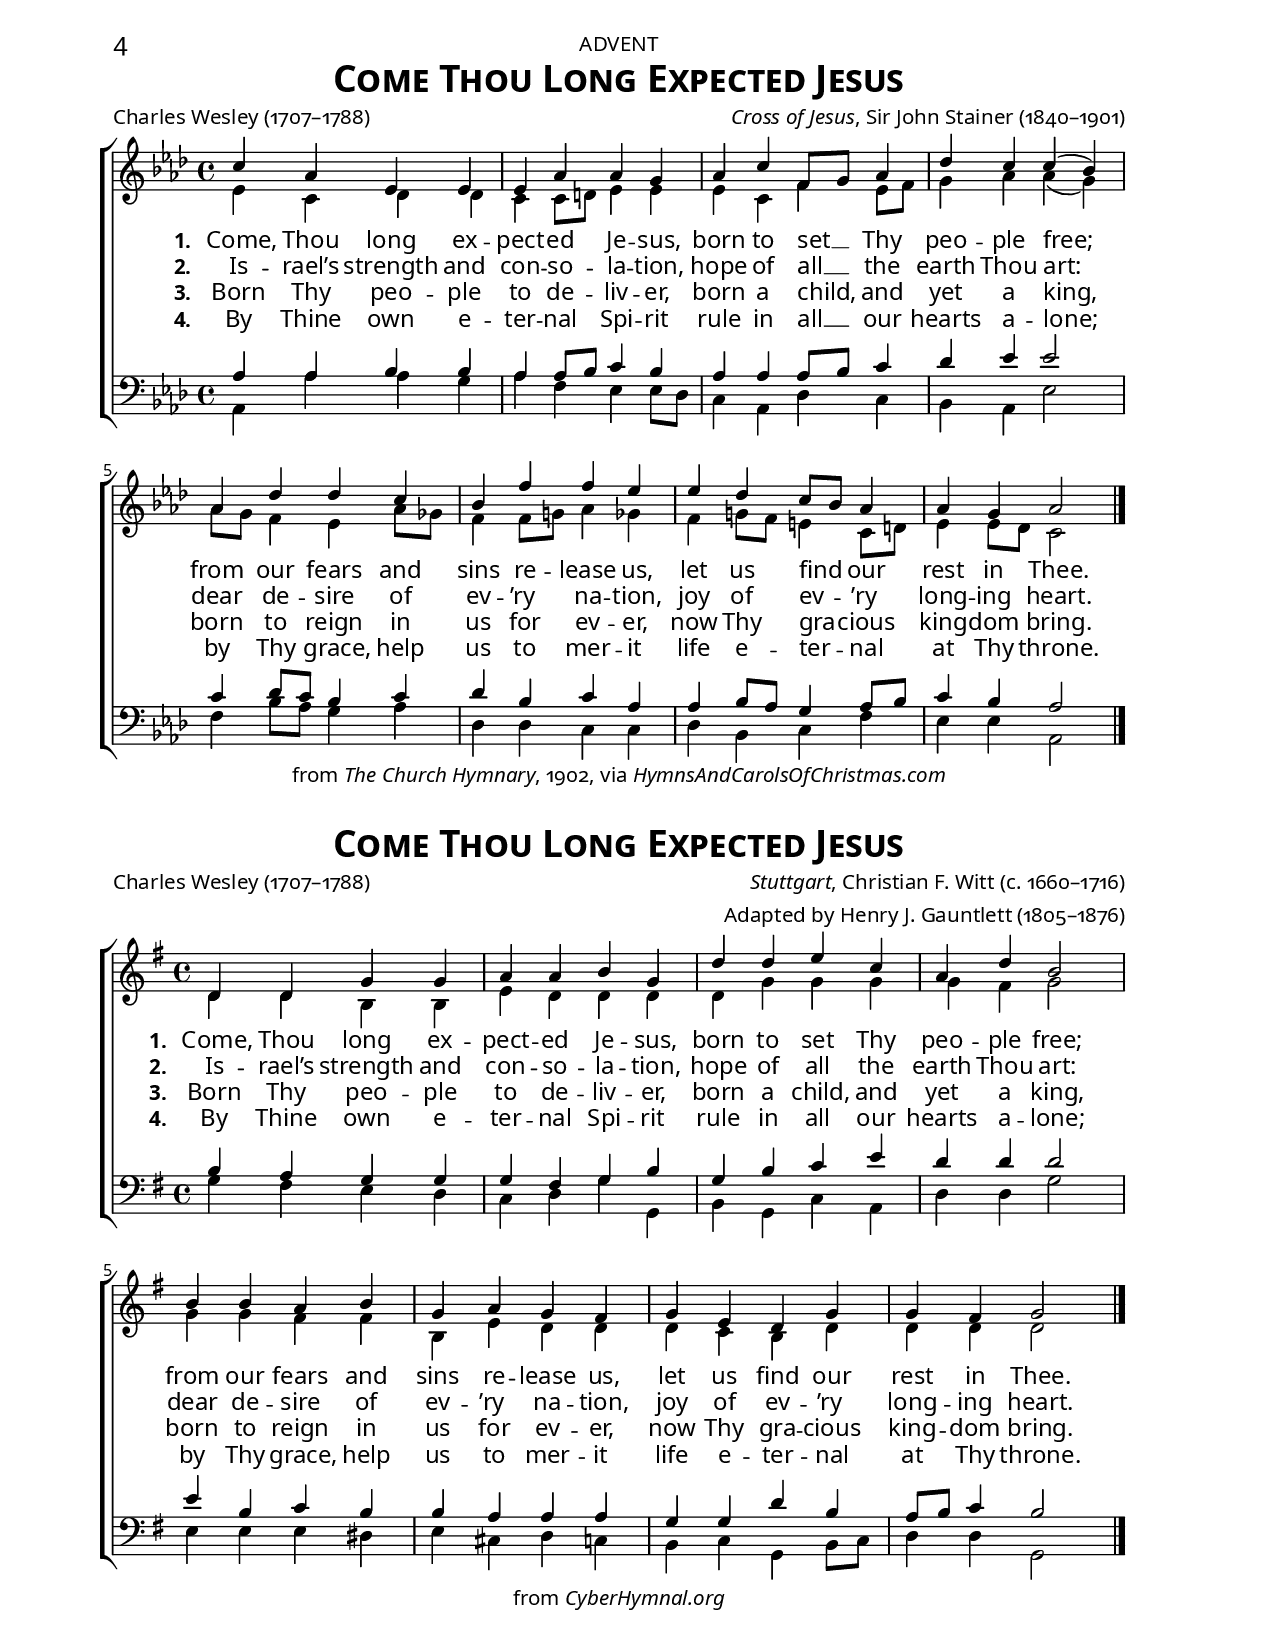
\version "2.14.2"
\include "util.ly"
\header {
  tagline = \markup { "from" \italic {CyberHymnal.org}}
}
\paper {
  print-all-headers = ##t
  paper-height = 11\in
  paper-width = 8.5\in
  indent = 0\in
  %system-system-spacing = #'((basic-distance . 10) (padding . 0))
  system-system-spacing =
    #'((basic-distance . 0)
       (minimum-distance . 0)
       (padding . -10)
       (stretchability . 100))
  score-markup-spacing =
    #'((basic-distance . 0)
       (minimum-distance . 0)
       (padding . 0)
       (stretchability . 0))
  ragged-last-bottom = ##f
  ragged-bottom = ##f
  two-sided = ##t
  inner-margin = 1\in
  outer-margin = 0.75\in
  top-margin = 0.26\in
  bottom-margin = 0.25\in
  first-page-number = #004
  print-first-page-number = ##t
  headerLine = \markup{\override #'(font-name . "Garamond Premier Pro") \smallCaps advent}
  oddHeaderMarkup = \markup\fill-line{
     \override #'(font-name . "Garamond Premier Pro")\abs-fontsize #12.5
     \combine 
        \fill-line{"" \on-the-fly #print-page-number-check-first
        \oldStylePageNum""
        }
        \fill-line{\headerLine}
  }
  evenHeaderMarkup = \markup {
     \override #'(font-name . "Garamond Premier Pro")\abs-fontsize #12.5
     \combine
        \on-the-fly #print-page-number-check-first
        \oldStylePageNum""
        \fill-line{\headerLine}
  }
}
#(set-global-staff-size 18) \paper{ #(define fonts (make-pango-font-tree "Garamond Premier Pro" "Garamond Premier Pro" "Garamond Premier Pro" (/ 18 20))) }
global = {
  \key aes \major
  \time 4/4
  \autoBeamOff
}

sopMusic = \relative c' {
  c'4 aes ees ees |
  ees aes aes g |
  aes c f,8[ g] aes4 |
  des c c( bes) |
  
  aes des des c |
  bes f' f ees |
  ees des c8[ bes] aes4 |
  aes g aes2 \bar "|."
}
sopWords = \lyricmode {
  
}

altoMusic = \relative c' {
  ees4 c des des |
  c c8[ d] ees4 ees |
  ees c f ees8[ f] |
  g4 aes aes( g) |
  
  aes8[ g] f4 ees aes8[ ges] |
  f4 f8[ g!] aes4 ges |
  f g!8[ f] e4 c8[ d] |
  ees4 ees8[ des] c2 \bar "|."
}
altoWords = \lyricmode {
  \dropLyricsVII
  \set stanza = #"1. "
  Come, Thou long ex -- pect -- ed Je -- sus,
  born to set __ Thy peo -- ple free;
  from our fears and sins re -- lease us, let us find our rest in Thee.
}
altoWordsII = \lyricmode {
  \dropLyricsVII
%\markup\italic
  \set stanza = #"2. "
  Is -- rael’s strength and con -- so -- la -- tion,
  hope of all __ the earth Thou art:
  dear de -- sire of ev -- ’ry na -- tion, joy of ev -- ’ry long -- ing heart.
}
altoWordsIII = \lyricmode {
  \dropLyricsVII
  \set stanza = #"3. "
  Born Thy peo -- ple to de -- liv -- er, born a child, and yet a king,
  born to reign in us for ev -- er, now Thy gra -- cious king -- dom bring.
}
altoWordsIV = \lyricmode {
  \dropLyricsVII
  \set stanza = #"4. "
  By Thine own e -- ter -- nal Spi -- rit rule in all __ our hearts a -- lone;
  by Thy grace, help us to mer -- it life e -- ter -- nal at Thy throne.
}
altoWordsV = \lyricmode {
  \set stanza = #"5. "
  \set ignoreMelismata = ##t
}
altoWordsVI = \lyricmode {
  \set stanza = #"6. "
  \set ignoreMelismata = ##t
}
tenorMusic = \relative c' {
  aes4 aes bes bes |
  aes aes8[ bes] c4 bes |
  aes aes aes8[ bes] c4 |
  des ees ees2 |
  
  c4 des8[ c] bes4 c |
  des bes c aes |
  aes bes8[ aes] g4 aes8[ bes] |
  c4 bes aes2 \bar "|."
}
tenorWords = \lyricmode {

}

bassMusic = \relative c {
  aes4 aes' aes g |
  aes f ees ees8[ des] |
  c4 aes des c |
  bes aes ees'2 |
  
  f4 bes8[ aes] g4 aes |
  des, des c c |
  des bes c f |
  ees ees aes,2 \bar "|."
}
bassWords = \lyricmode {

}

pianoRH = \relative c' {
  
}
pianoLH = \relative c' {
  
}

\score {
  <<
   \new ChoirStaff <<
    \new Staff = women <<
      \new Voice = "sopranos" { \voiceOne << \global \sopMusic >> }
      \new Voice = "altos" { \voiceTwo << \global \altoMusic >> }
    >>
    \new Lyrics \with { alignAboveContext = #"women" \override VerticalAxisGroup #'nonstaff-relatedstaff-spacing = #'((basic-distance . 1))} \lyricsto "sopranos" \sopWords
    \new Lyrics = "altosVI"  \with { alignBelowContext = #"women"  \override VerticalAxisGroup #'nonstaff-relatedstaff-spacing = #'((basic-distance . 1))} \lyricsto "sopranos" \altoWordsVI
    \new Lyrics = "altosV"  \with { alignBelowContext = #"women"  \override VerticalAxisGroup #'nonstaff-relatedstaff-spacing = #'((basic-distance . 1))} \lyricsto "sopranos" \altoWordsV
    \new Lyrics = "altosIV"  \with { alignBelowContext = #"women"  \override VerticalAxisGroup #'nonstaff-relatedstaff-spacing = #'((basic-distance . 1))} \lyricsto "sopranos" \altoWordsIV
    \new Lyrics = "altosIII"  \with { alignBelowContext = #"women"  \override VerticalAxisGroup #'nonstaff-relatedstaff-spacing = #'((basic-distance . 1))} \lyricsto "sopranos" \altoWordsIII
    \new Lyrics = "altosII"  \with { alignBelowContext = #"women"  \override VerticalAxisGroup #'nonstaff-relatedstaff-spacing = #'((basic-distance . 1))} \lyricsto "sopranos" \altoWordsII
    \new Lyrics = "altos"  \with { alignBelowContext = #"women"  \override VerticalAxisGroup #'nonstaff-relatedstaff-spacing = #'((basic-distance . 1))} \lyricsto "sopranos" \altoWords
   \new Staff = men <<
      \clef bass
      \new Voice = "tenors" { \voiceOne << \global \tenorMusic >> }
      \new Voice = "basses" { \voiceTwo << \global \bassMusic >> }
    >>
    \new Lyrics \with { alignAboveContext = #"men" \override VerticalAxisGroup #'nonstaff-relatedstaff-spacing = #'((basic-distance . 1)) } \lyricsto "tenors" \tenorWords
    \new Lyrics \with { alignBelowContext = #"men" \override VerticalAxisGroup #'nonstaff-relatedstaff-spacing = #'((basic-distance . 1)) } \lyricsto "basses" \bassWords
  >>
%    \new PianoStaff << \new Staff { \new Voice { \pianoRH } } \new Staff { \clef "bass" \pianoLH } >>
  >>
  \layout {
  \context {
    \Lyrics
    \override LyricText #'font-size = #1.3
  }
    \context {
      \Score
      %\override SpacingSpanner #'base-shortest-duration = #(ly:make-moment 1 8)
      %\override SpacingSpanner #'common-shortest-duration = #(ly:make-moment 1 4)
    }
    \context {
      % Remove all empty staves
      % \Staff \RemoveEmptyStaves \override VerticalAxisGroup #'remove-first = ##t
    }
    \context {
      \Lyrics
      \override LyricText #'X-offset = #center-on-word
    }
  }
  \header {
    title = \markup{\override #'(font-name . "Garamond Premier Pro Semibold"){ \abs-fontsize #18 \smallCapsOldStyle"Come Thou Long Expected Jesus"}}
    poet = \markup\oldStyleNum"Charles Wesley (1707–1788)"
    composer = \markup\concat{\italic"Cross of Jesus" \oldStyleNum", Sir John Stainer (1840–1901)"}
  }
}
\markup\fill-line \center-align {\concat{"from "\italic"The Church Hymnary" \oldStyleNum", 1902, via " \italic"HymnsAndCarolsOfChristmas.com"}}
\markup \vspace #1






























global = {
  \key g \major
  \time 4/4
  \autoBeamOff
}

sopMusic = \relative c' {
  d4 d g g |
  a a b g |
  d' d e c |
  a d b2 |
  
  b4 b a b |
  g a g fis |
  g e d g |
  g fis g2 \bar "|."
}
sopWords = \lyricmode {
  
}

altoMusic = \relative c' {
  d4 d b b |
  e d d d |
  d g g g |
  g fis g2 |
  g4 g fis fis |
  b, e d d |
  d c b d |
  d d d2 \bar "|."
}
altoWords = \lyricmode {
  \dropLyricsVII
  \set stanza = #"1. "
  Come, Thou long ex -- pect -- ed Je -- sus,
  born to set Thy peo -- ple free;
  from our fears and sins re -- lease us, let us find our rest in Thee.
}
altoWordsII = \lyricmode {
  \dropLyricsVII
%\markup\italic
  \set stanza = #"2. "
  Is -- rael’s strength and con -- so -- la -- tion,
  hope of all the earth Thou art:
  dear de -- sire of ev -- ’ry na -- tion, joy of ev -- ’ry long -- ing heart.
}
altoWordsIII = \lyricmode {
  \dropLyricsVII
  \set stanza = #"3. "
  Born Thy peo -- ple to de -- liv -- er, born a child, and yet a king,
  born to reign in us for ev -- er, now Thy gra -- cious king -- dom bring.
}
altoWordsIV = \lyricmode {
  \dropLyricsVII
  \set stanza = #"4. "
  By Thine own e -- ter -- nal Spi -- rit rule in all our hearts a -- lone;
  by Thy grace, help us to mer -- it life e -- ter -- nal at Thy throne.
}
altoWordsV = \lyricmode {
  \set stanza = #"5. "
  \set ignoreMelismata = ##t
}
altoWordsVI = \lyricmode {
  \set stanza = #"6. "
  \set ignoreMelismata = ##t
}
tenorMusic = \relative c' {
  b4 a g g |
  g fis g b |
  g b c e |
  d d d2 |
  
  e4 b c b |
  b a a a |
  g g d' b |
  a8[ b] c4 b2 \bar "|."
}
tenorWords = \lyricmode {

}

bassMusic = \relative c {
  g'4 fis e d |
  c d g g, |
  b g c a |
  d d g2 |
  
  e4 e e dis |
  e cis d c |
  b c g b8[ c] |
  d4 d g,2 \bar "|."
}
bassWords = \lyricmode {

}

pianoRH = \relative c' {
  
}
pianoLH = \relative c' {
  
}

\score {
  <<
   \new ChoirStaff <<
    \new Staff = women <<
      \new Voice = "sopranos" { \voiceOne << \global \sopMusic >> }
      \new Voice = "altos" { \voiceTwo << \global \altoMusic >> }
    >>
    \new Lyrics \with { alignAboveContext = #"women" \override VerticalAxisGroup #'nonstaff-relatedstaff-spacing = #'((basic-distance . 1))} \lyricsto "sopranos" \sopWords
    \new Lyrics = "altosVI"  \with { alignBelowContext = #"women" \override VerticalAxisGroup #'nonstaff-relatedstaff-spacing = #'((basic-distance . 1))} \lyricsto "sopranos" \altoWordsVI
    \new Lyrics = "altosV"  \with { alignBelowContext = #"women" \override VerticalAxisGroup #'nonstaff-relatedstaff-spacing = #'((basic-distance . 1))} \lyricsto "sopranos" \altoWordsV
    \new Lyrics = "altosIV"  \with { alignBelowContext = #"women" \override VerticalAxisGroup #'nonstaff-relatedstaff-spacing = #'((basic-distance . 1))} \lyricsto "sopranos" \altoWordsIV
    \new Lyrics = "altosIII"  \with { alignBelowContext = #"women" \override VerticalAxisGroup #'nonstaff-relatedstaff-spacing = #'((basic-distance . 1))} \lyricsto "sopranos" \altoWordsIII
    \new Lyrics = "altosII"  \with { alignBelowContext = #"women" \override VerticalAxisGroup #'nonstaff-relatedstaff-spacing = #'((basic-distance . 1))} \lyricsto "sopranos" \altoWordsII
    \new Lyrics = "altos"  \with { alignBelowContext = #"women" \override VerticalAxisGroup #'nonstaff-relatedstaff-spacing = #'((basic-distance . 1))} \lyricsto "sopranos" \altoWords
   \new Staff = men <<
      \clef bass
      \new Voice = "tenors" { \voiceOne << \global \tenorMusic >> }
      \new Voice = "basses" { \voiceTwo << \global \bassMusic >> }
    >>
    \new Lyrics \with { alignAboveContext = #"men" \override VerticalAxisGroup #'nonstaff-relatedstaff-spacing = #'((basic-distance . 1)) } \lyricsto "tenors" \tenorWords
    \new Lyrics \with { alignBelowContext = #"men" \override VerticalAxisGroup #'nonstaff-relatedstaff-spacing = #'((basic-distance . 1)) } \lyricsto "basses" \bassWords
  >>
%    \new PianoStaff << \new Staff { \new Voice { \pianoRH } } \new Staff { \clef "bass" \pianoLH } >>
  >>
  \layout {
  \context {
    \Lyrics
    \override LyricText #'font-size = #1.3
  }
    \context {
      \Score
      %\override SpacingSpanner #'base-shortest-duration = #(ly:make-moment 1 8)
      %\override SpacingSpanner #'common-shortest-duration = #(ly:make-moment 1 4)
    }
    \context {
      % Remove all empty staves
      % \Staff \RemoveEmptyStaves \override VerticalAxisGroup #'remove-first = ##t
    }
    \context {
      \Lyrics
      \override LyricText #'X-offset = #center-on-word
    }
  }
  \header {
    title = \markup{\override #'(font-name . "Garamond Premier Pro Semibold"){ \abs-fontsize #18 \smallCapsOldStyle"Come Thou Long Expected Jesus"}}
    poet = \markup\oldStyleNum"Charles Wesley (1707–1788)"
    composer = \markup\concat{\italic"Stuttgart" \oldStyleNum", Christian F. Witt (c. 1660–1716)"}
    arranger = \markup\oldStyleNum"Adapted by Henry J. Gauntlett (1805–1876)"
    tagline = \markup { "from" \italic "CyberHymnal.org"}
  }
}

